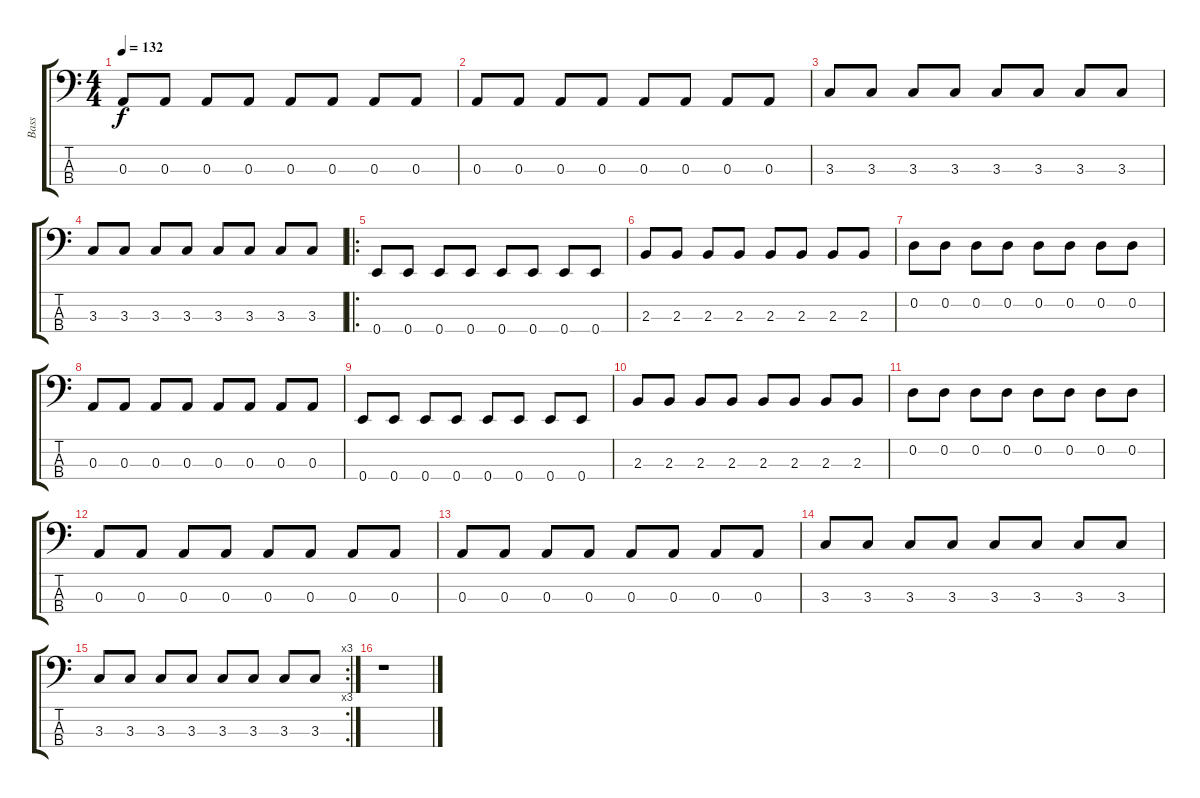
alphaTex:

\track ("Bass" "Bass") {instrument electricbasspick}
\staff {score tabs}
\tuning (G2 D2 A1 E1) {hide}
\ts (4 4)
\tempo 132
\clef f4
\ks c
0.3.8{dy f} 0.3.8 0.3.8 0.3.8 0.3.8 0.3.8 0.3.8 0.3.8 |
0.3.8 0.3.8 0.3.8 0.3.8 0.3.8 0.3.8 0.3.8 0.3.8 |
3.3.8 3.3.8 3.3.8 3.3.8 3.3.8 3.3.8 3.3.8 3.3.8 |
3.3.8 3.3.8 3.3.8 3.3.8 3.3.8 3.3.8 3.3.8 3.3.8 |
\ro
0.4.8 0.4.8 0.4.8 0.4.8 0.4.8 0.4.8 0.4.8 0.4.8 |
2.3.8 2.3.8 2.3.8 2.3.8 2.3.8 2.3.8 2.3.8 2.3.8 |
0.2.8 0.2.8 0.2.8 0.2.8 0.2.8 0.2.8 0.2.8 0.2.8 |
0.3.8 0.3.8 0.3.8 0.3.8 0.3.8 0.3.8 0.3.8 0.3.8 |
0.4.8 0.4.8 0.4.8 0.4.8 0.4.8 0.4.8 0.4.8 0.4.8 |
2.3.8 2.3.8 2.3.8 2.3.8 2.3.8 2.3.8 2.3.8 2.3.8 |
0.2.8 0.2.8 0.2.8 0.2.8 0.2.8 0.2.8 0.2.8 0.2.8 |
0.3.8 0.3.8 0.3.8 0.3.8 0.3.8 0.3.8 0.3.8 0.3.8 |
0.3.8 0.3.8 0.3.8 0.3.8 0.3.8 0.3.8 0.3.8 0.3.8 |
3.3.8 3.3.8 3.3.8 3.3.8 3.3.8 3.3.8 3.3.8 3.3.8 |
\rc 3
3.3.8 3.3.8 3.3.8 3.3.8 3.3.8 3.3.8 3.3.8 3.3.8 |
r.1
